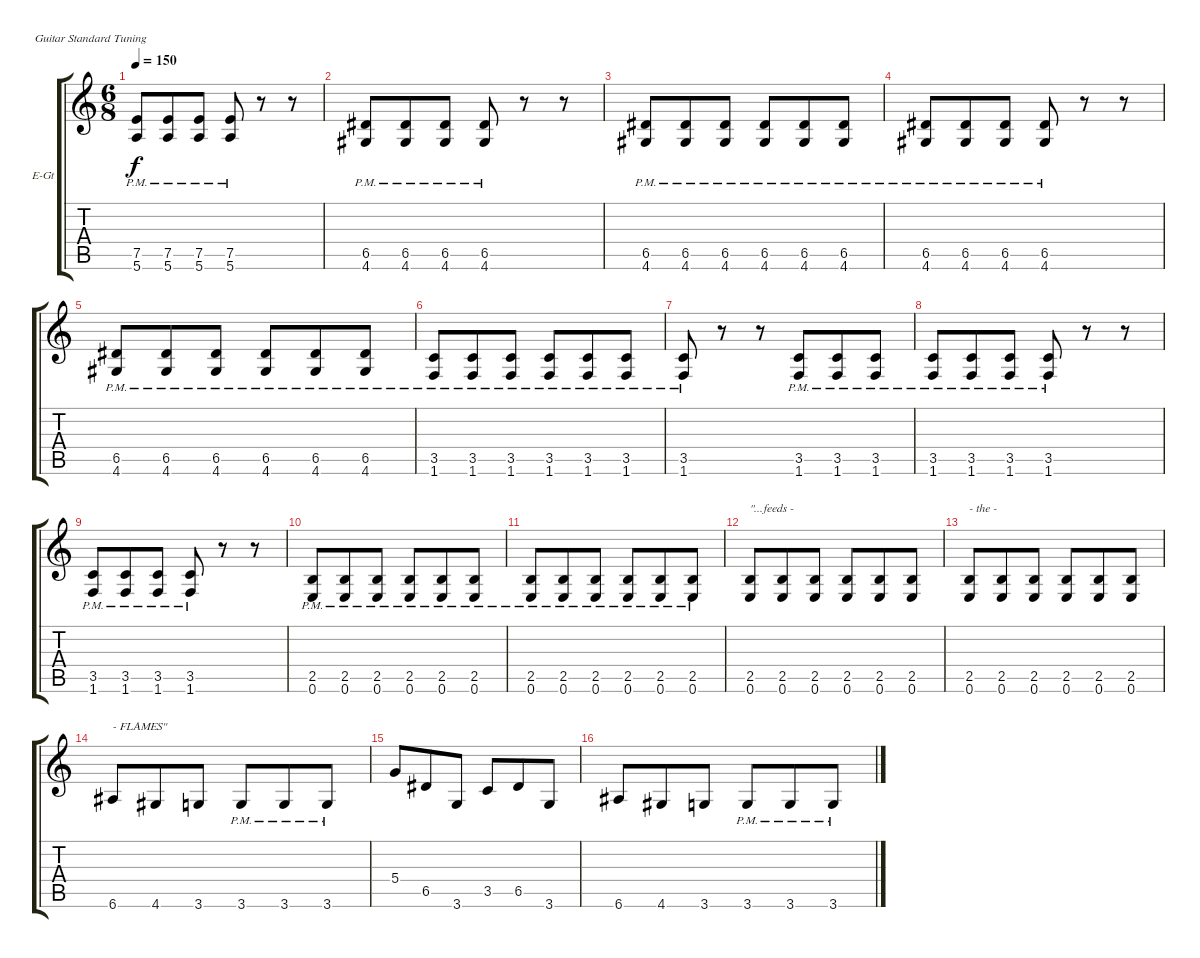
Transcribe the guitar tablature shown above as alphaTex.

\defaultSystemsLayout 4
\bracketExtendMode groupsimilarinstruments
\firstSystemTrackNameOrientation horizontal
\otherSystemsTrackNameOrientation horizontal
\track ("Electric Guitar" "E-Gt") {instrument overdrivenguitar}
\staff {score tabs}
\tuning (E4 B3 G3 D3 A2 E2)
\ts (6 8)
\tempo 150
\clef g2
\ks c
(5.6{pm} 7.5{pm}).8{dy f} (7.5{pm} 5.6{pm}).8 (5.6{pm} 7.5{pm}).8 (7.5{pm} 5.6{pm}).8 r.8 r.8 |
(4.6{pm} 6.5{pm}).8 (6.5{pm} 4.6{pm}).8 (4.6{pm} 6.5{pm}).8 (6.5{pm} 4.6{pm}).8 r.8 r.8 |
(4.6{pm} 6.5{pm}).8 (6.5{pm} 4.6{pm}).8 (4.6{pm} 6.5{pm}).8 (6.5{pm} 4.6{pm}).8 (6.5{pm} 4.6{pm}).8 (4.6{pm} 6.5{pm}).8 |
(4.6{pm} 6.5{pm}).8 (6.5{pm} 4.6{pm}).8 (4.6{pm} 6.5{pm}).8 (6.5{pm} 4.6{pm}).8 r.8 r.8 |
(4.6{pm} 6.5{pm}).8 (6.5{pm} 4.6{pm}).8 (4.6{pm} 6.5{pm}).8 (6.5{pm} 4.6{pm}).8 (6.5{pm} 4.6{pm}).8 (4.6{pm} 6.5{pm}).8 |
(1.6{pm} 3.5{pm}).8 (3.5{pm} 1.6{pm}).8 (1.6{pm} 3.5{pm}).8 (3.5{pm} 1.6{pm}).8 (1.6{pm} 3.5{pm}).8 (3.5{pm} 1.6{pm}).8 |
(1.6{pm} 3.5{pm}).8 r.8 r.8 (3.5{pm} 1.6{pm}).8 (1.6{pm} 3.5{pm}).8 (3.5{pm} 1.6{pm}).8 |
(1.6{pm} 3.5{pm}).8 (3.5{pm} 1.6{pm}).8 (1.6{pm} 3.5{pm}).8 (3.5{pm} 1.6{pm}).8 r.8 r.8 |
(1.6{pm} 3.5{pm}).8 (3.5{pm} 1.6{pm}).8 (1.6{pm} 3.5{pm}).8 (3.5{pm} 1.6{pm}).8 r.8 r.8 |
(0.6{pm} 2.5{pm}).8 (2.5{pm} 0.6{pm}).8 (2.5{pm} 0.6{pm}).8 (2.5{pm} 0.6{pm}).8 (2.5{pm} 0.6{pm}).8 (2.5{pm} 0.6{pm}).8 |
(0.6{pm} 2.5{pm}).8 (0.6{pm} 2.5{pm}).8 (0.6{pm} 2.5{pm}).8 (0.6{pm} 2.5{pm}).8 (0.6{pm} 2.5{pm}).8 (0.6{pm} 2.5{pm}).8 |
(0.6 2.5).8{txt "\"...feeds -"} (0.6 2.5).8 (0.6 2.5).8 (0.6 2.5).8 (0.6 2.5).8 (0.6 2.5).8 |
(0.6 2.5).8{txt "- the -"} (0.6 2.5).8 (0.6 2.5).8 (0.6 2.5).8 (0.6 2.5).8 (0.6 2.5).8 |
6.6.8{txt "- FLAMES\""} 4.6.8 3.6.8 3.6{pm}.8 3.6{pm}.8 3.6{pm}.8 |
5.4.8 6.5.8 3.6.8 3.5.8 6.5.8 3.6.8 |
6.6.8 4.6.8 3.6.8 3.6{pm}.8 3.6{pm}.8 3.6{pm}.8
